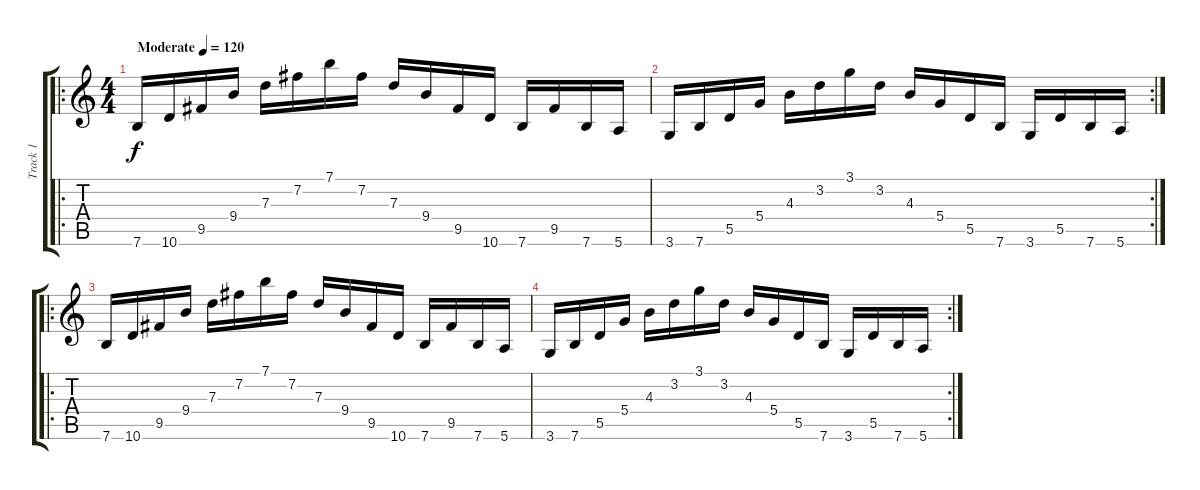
\track ("Track 1" "Track 1") {instrument acousticguitarsteel}
\staff {score tabs}
\tuning (E4 B3 G3 D3 A2 E2) {hide}
\ro
\ts (4 4)
\tempo (120 "Moderate")
\clef g2
\ks c
7.6.16{dy f instrument acousticguitarsteel} 10.6.16 9.5.16 9.4.16 7.3.16 7.2.16 7.1.16 7.2.16 7.3.16 9.4.16 9.5.16 10.6.16 7.6.16 9.5.16 7.6.16 5.6.16 |
\rc 2
3.6.16 7.6.16 5.5.16 5.4.16 4.3.16 3.2.16 3.1.16 3.2.16 4.3.16 5.4.16 5.5.16 7.6.16 3.6.16 5.5.16 7.6.16 5.6.16 |
\ro
7.6.16{instrument distortionguitar} 10.6.16 9.5.16 9.4.16 7.3.16 7.2.16 7.1.16 7.2.16 7.3.16 9.4.16 9.5.16 10.6.16 7.6.16 9.5.16 7.6.16 5.6.16 |
\rc 2
3.6.16 7.6.16 5.5.16 5.4.16 4.3.16 3.2.16 3.1.16 3.2.16 4.3.16 5.4.16 5.5.16 7.6.16 3.6.16 5.5.16 7.6.16 5.6.16
